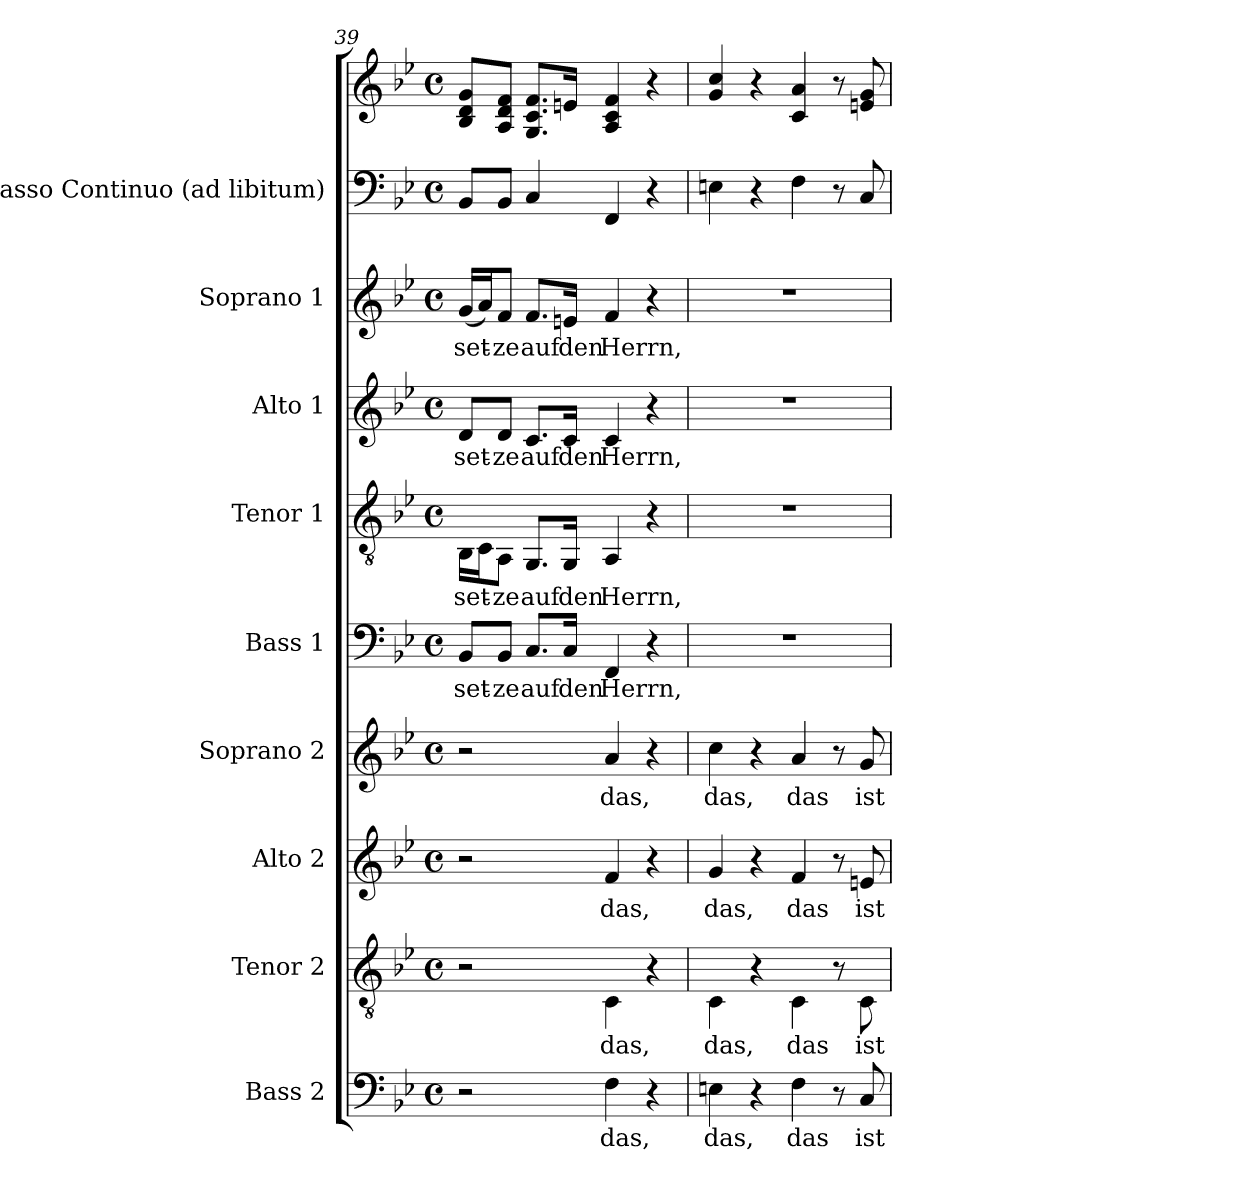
**kern	**text	**kern	**text	**kern	**text	**kern	**text	**kern	**text	**kern	**text	**kern	**text	**kern	**text	**kern	**kern
*part9	*part9	*part8	*part8	*part7	*part7	*part6	*part6	*part5	*part5	*part4	*part4	*part3	*part3	*part2	*part2	*part1	*part1
*staff10	*staff10	*staff9	*staff9	*staff8	*staff8	*staff7	*staff7	*staff6	*staff6	*staff5	*staff5	*staff4	*staff4	*staff3	*staff3	*staff2	*staff1
*I"Bass 2	*	*I"Tenor 2	*	*I"Alto 2	*	*I"Soprano 2	*	*I"Bass 1	*	*I"Tenor 1	*	*I"Alto 1	*	*I"Soprano 1	*	*I"Basso Continuo    (ad libitum)	*
*I'Bass 2	*	*I'Tenor 2	*	*I'Alto 2	*	*I'Soprano 2	*	*I'Bass 1	*	*I'Tenor 1	*	*I'Alto 1	*	*I'Soprano 1	*	*I'Basso Continuo    (ad libitum)	*
*clefF4	*	*clefGv2	*	*clefG2	*	*clefG2	*	*clefF4	*	*clefGv2	*	*clefG2	*	*clefG2	*	*clefF4	*clefG2
*k[b-e-]	*	*k[b-e-]	*	*k[b-e-]	*	*k[b-e-]	*	*k[b-e-]	*	*k[b-e-]	*	*k[b-e-]	*	*k[b-e-]	*	*k[b-e-]	*k[b-e-]
*B-:	*	*B-:	*	*B-:	*	*B-:	*	*B-:	*	*B-:	*	*B-:	*	*B-:	*	*B-:	*B-:
*M4/4	*	*M4/4	*	*M4/4	*	*M4/4	*	*M4/4	*	*M4/4	*	*M4/4	*	*M4/4	*	*M4/4	*M4/4
*met(c)	*	*met(c)	*	*met(c)	*	*met(c)	*	*met(c)	*	*met(c)	*	*met(c)	*	*met(c)	*	*met(c)	*met(c)
=39	=39	=39	=39	=39	=39	=39	=39	=39	=39	=39	=39	=39	=39	=39	=39	=39	=39
!	!	!	!	!	!	!	!	!	!LO:LY:b:color=#000000	!	!	!	!	!	!	!	!
!	!	!	!	!	!	!	!	!	!	!	!LO:LY:b:color=#000000	!	!	!	!	!	!
!	!	!	!	!	!	!	!	!	!	!	!	!	!LO:LY:b:color=#000000	!	!	!	!
!	!	!	!	!	!	!	!	!	!	!	!	!	!	!	!LO:LY:b:color=#000000	!	!
2r	.	2r	.	2r	.	2r	.	8BB-i/L	set-	16BB-i\LL	set-	8di/L	set-	(16gi/LL	set-	8BB-i/L	8B-i/ 8di/ 8gi/L
.	.	.	.	.	.	.	.	.	.	16Ci\J	.	.	.	16ai/J)	.	.	.
!	!	!	!	!	!	!	!	!	!LO:LY:b:color=#000000	!	!	!	!	!	!	!	!
!	!	!	!	!	!	!	!	!	!	!	!LO:LY:b:color=#000000	!	!	!	!	!	!
!	!	!	!	!	!	!	!	!	!	!	!	!	!LO:LY:b:color=#000000	!	!	!	!
!	!	!	!	!	!	!	!	!	!	!	!	!	!	!	!LO:LY:b:color=#000000	!	!
.	.	.	.	.	.	.	.	8BB-i/J	-ze	8AAi\J	-ze	8di/J	-ze	8fi/J	-ze	8BB-i/J	8Ai/ 8di/ 8fi/J
!	!	!	!	!	!	!	!	!	!LO:LY:b:color=#000000	!	!	!	!	!	!	!	!
!	!	!	!	!	!	!	!	!	!	!	!LO:LY:b:color=#000000	!	!	!	!	!	!
!	!	!	!	!	!	!	!	!	!	!	!	!	!LO:LY:b:color=#000000	!	!	!	!
!	!	!	!	!	!	!	!	!	!	!	!	!	!	!	!LO:LY:b:color=#000000	!	!
.	.	.	.	.	.	.	.	8.Ci/L	auf	8.GGi/L	auf	8.ci/L	auf	8.fi/L	auf	4Ci/	8.Gi/ 8.ci/ 8.fi/L
!	!	!	!	!	!	!	!	!	!LO:LY:b:color=#000000	!	!	!	!	!	!	!	!
!	!	!	!	!	!	!	!	!	!	!	!LO:LY:b:color=#000000	!	!	!	!	!	!
!	!	!	!	!	!	!	!	!	!	!	!	!	!LO:LY:b:color=#000000	!	!	!	!
!	!	!	!	!	!	!	!	!	!	!	!	!	!	!	!LO:LY:b:color=#000000	!	!
.	.	.	.	.	.	.	.	16Ci/Jk	den	16GGi/Jk	den	16ci/Jk	den	16eni/Jk	den	.	16eni/Jk
!	!LO:LY:b:color=#000000	!	!	!	!	!	!	!	!	!	!	!	!	!	!	!	!
!	!	!	!LO:LY:b:color=#000000	!	!	!	!	!	!	!	!	!	!	!	!	!	!
!	!	!	!	!	!LO:LY:b:color=#000000	!	!	!	!	!	!	!	!	!	!	!	!
!	!	!	!	!	!	!	!LO:LY:b:color=#000000	!	!	!	!	!	!	!	!	!	!
!	!	!	!	!	!	!	!	!	!LO:LY:b:color=#000000	!	!	!	!	!	!	!	!
!	!	!	!	!	!	!	!	!	!	!	!LO:LY:b:color=#000000	!	!	!	!	!	!
!	!	!	!	!	!	!	!	!	!	!	!	!	!LO:LY:b:color=#000000	!	!	!	!
!	!	!	!	!	!	!	!	!	!	!	!	!	!	!	!LO:LY:b:color=#000000	!	!
4Fi\	das,	4Ci\	das,	4fi/	das,	4ai/	das,	4FFi/	Herrn,	4AAi/	Herrn,	4ci/	Herrn,	4fi/	Herrn,	4FFi/	4Ai/ 4ci 4fi
4r	.	4r	.	4r	.	4r	.	4r	.	4r	.	4r	.	4r	.	4r	4r
=40	=40	=40	=40	=40	=40	=40	=40	=40	=40	=40	=40	=40	=40	=40	=40	=40	=40
!	!LO:LY:b:color=#000000	!	!	!	!	!	!	!	!	!	!	!	!	!	!	!	!
!	!	!	!LO:LY:b:color=#000000	!	!	!	!	!	!	!	!	!	!	!	!	!	!
!	!	!	!	!	!LO:LY:b:color=#000000	!	!	!	!	!	!	!	!	!	!	!	!
!	!	!	!	!	!	!	!LO:LY:b:color=#000000	!	!	!	!	!	!	!	!	!	!
4Eni\	das,	4Ci\	das,	4gi/	das,	4cci\	das,	1r	.	1r	.	1r	.	1r	.	4Eni\	4gi/ 4cci
4r	.	4r	.	4r	.	4r	.	.	.	.	.	.	.	.	.	4r	4r
!	!LO:LY:b:color=#000000	!	!	!	!	!	!	!	!	!	!	!	!	!	!	!	!
!	!	!	!LO:LY:b:color=#000000	!	!	!	!	!	!	!	!	!	!	!	!	!	!
!	!	!	!	!	!LO:LY:b:color=#000000	!	!	!	!	!	!	!	!	!	!	!	!
!	!	!	!	!	!	!	!LO:LY:b:color=#000000	!	!	!	!	!	!	!	!	!	!
4Fi\	das	4Ci\	das	4fi/	das	4ai/	das	.	.	.	.	.	.	.	.	4Fi\	4ci/ 4ai
8r	.	8r	.	8r	.	8r	.	.	.	.	.	.	.	.	.	8r	8r
!	!LO:LY:b:color=#000000	!	!	!	!	!	!	!	!	!	!	!	!	!	!	!	!
!	!	!	!LO:LY:b:color=#000000	!	!	!	!	!	!	!	!	!	!	!	!	!	!
!	!	!	!	!	!LO:LY:b:color=#000000	!	!	!	!	!	!	!	!	!	!	!	!
!	!	!	!	!	!	!	!LO:LY:b:color=#000000	!	!	!	!	!	!	!	!	!	!
8Ci/	ist	8Ci\	ist	8eni/	ist	8gi/	ist	.	.	.	.	.	.	.	.	8Ci/	8eni/ 8gi
=	=	=	=	=	=	=	=	=	=	=	=	=	=	=	=	=	=
*-	*-	*-	*-	*-	*-	*-	*-	*-	*-	*-	*-	*-	*-	*-	*-	*-	*-
